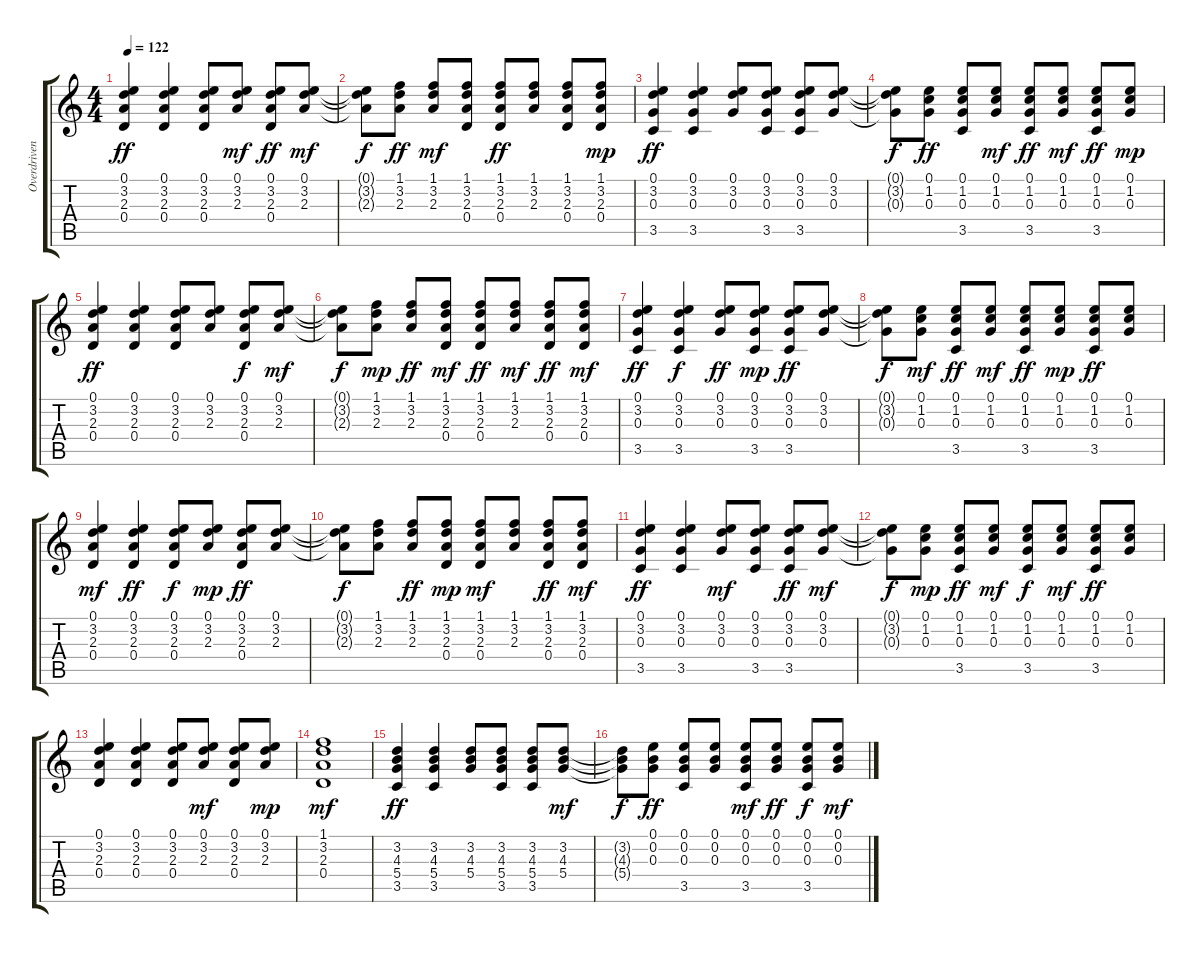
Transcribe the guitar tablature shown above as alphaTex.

\track ("Overdriven Guitar" "Overdriven") {instrument overdrivenguitar}
\staff {score tabs}
\tuning (E4 B3 G3 D3 A2 E2) {hide}
\ts (4 4)
\tempo 122
\clef g2
\ks c
(0.1 3.2 2.3 0.4).4{dy ff} (0.1 3.2 2.3 0.4).4 (0.1 3.2 2.3 0.4).8 (0.1 3.2 2.3).8{dy mf} (0.1 3.2 2.3 0.4).8{dy ff} (0.1 3.2 2.3).8{dy mf} |
(0.1{t} 3.2{t} 2.3{t}).8{dy f} (1.1 3.2 2.3).8{dy ff} (1.1 3.2 2.3).8{dy mf} (1.1 3.2 2.3 0.4).8 (1.1 3.2 2.3 0.4).8{dy ff} (1.1 3.2 2.3).8 (1.1 3.2 2.3 0.4).8 (1.1 3.2 2.3 0.4).8{dy mp} |
(0.1 3.2 0.3 3.5).4{dy ff} (0.1 3.2 0.3 3.5).4 (0.1 3.2 0.3).8 (0.1 3.2 0.3 3.5).8 (0.1 3.2 0.3 3.5).8 (0.1 3.2 0.3).8 |
(0.1{t} 3.2{t} 0.3{t}).8{dy f} (0.1 1.2 0.3).8{dy ff} (0.1 1.2 0.3 3.5).8 (0.1 1.2 0.3).8{dy mf} (0.1 1.2 0.3 3.5).8{dy ff} (0.1 1.2 0.3).8{dy mf} (0.1 1.2 0.3 3.5).8{dy ff} (0.1 1.2 0.3).8{dy mp} |
(0.1 3.2 2.3 0.4).4{dy ff} (0.1 3.2 2.3 0.4).4 (0.1 3.2 2.3 0.4).8 (0.1 3.2 2.3).8 (0.1 3.2 2.3 0.4).8{dy f} (0.1 3.2 2.3).8{dy mf} |
(0.1{t} 3.2{t} 2.3{t}).8{dy f} (1.1 3.2 2.3).8{dy mp} (1.1 3.2 2.3).8{dy ff} (1.1 3.2 2.3 0.4).8{dy mf} (1.1 3.2 2.3 0.4).8{dy ff} (1.1 3.2 2.3).8{dy mf} (1.1 3.2 2.3 0.4).8{dy ff} (1.1 3.2 2.3 0.4).8{dy mf} |
(0.1 3.2 0.3 3.5).4{dy ff} (0.1 3.2 0.3 3.5).4{dy f} (0.1 3.2 0.3).8{dy ff} (0.1 3.2 0.3 3.5).8{dy mp} (0.1 3.2 0.3 3.5).8{dy ff} (0.1 3.2 0.3).8 |
(0.1{t} 3.2{t} 0.3{t}).8{dy f} (0.1 1.2 0.3).8{dy mf} (0.1 1.2 0.3 3.5).8{dy ff} (0.1 1.2 0.3).8{dy mf} (0.1 1.2 0.3 3.5).8{dy ff} (0.1 1.2 0.3).8{dy mp} (0.1 1.2 0.3 3.5).8{dy ff} (0.1 1.2 0.3).8 |
(0.1 3.2 2.3 0.4).4{dy mf} (0.1 3.2 2.3 0.4).4{dy ff} (0.1 3.2 2.3 0.4).8{dy f} (0.1 3.2 2.3).8{dy mp} (0.1 3.2 2.3 0.4).8{dy ff} (0.1 3.2 2.3).8 |
(0.1{t} 3.2{t} 2.3{t}).8{dy f} (1.1 3.2 2.3).8 (1.1 3.2 2.3).8{dy ff} (1.1 3.2 2.3 0.4).8{dy mp} (1.1 3.2 2.3 0.4).8{dy mf} (1.1 3.2 2.3).8 (1.1 3.2 2.3 0.4).8{dy ff} (1.1 3.2 2.3 0.4).8{dy mf} |
(0.1 3.2 0.3 3.5).4{dy ff} (0.1 3.2 0.3 3.5).4 (0.1 3.2 0.3).8{dy mf} (0.1 3.2 0.3 3.5).8 (0.1 3.2 0.3 3.5).8{dy ff} (0.1 3.2 0.3).8{dy mf} |
(0.1{t} 3.2{t} 0.3{t}).8{dy f} (0.1 1.2 0.3).8{dy mp} (0.1 1.2 0.3 3.5).8{dy ff} (0.1 1.2 0.3).8{dy mf} (0.1 1.2 0.3 3.5).8{dy f} (0.1 1.2 0.3).8{dy mf} (0.1 1.2 0.3 3.5).8{dy ff} (0.1 1.2 0.3).8 |
(0.1 3.2 2.3 0.4).4 (0.1 3.2 2.3 0.4).4 (0.1 3.2 2.3 0.4).8 (0.1 3.2 2.3).8{dy mf} (0.1 3.2 2.3 0.4).8 (0.1 3.2 2.3).8{dy mp} |
(1.1 3.2 2.3 0.4).1{dy mf} |
(3.2 4.3 5.4 3.5).4{dy ff} (3.2 4.3 5.4 3.5).4 (3.2 4.3 5.4).8 (3.2 4.3 5.4 3.5).8 (3.2 4.3 5.4 3.5).8 (3.2 4.3 5.4).8{dy mf} |
(3.2{t} 4.3{t} 5.4{t}).8{dy f} (0.1 0.2 0.3).8{dy ff} (0.1 0.2 0.3 3.5).8 (0.1 0.2 0.3).8 (0.1 0.2 0.3 3.5).8{dy mf} (0.1 0.2 0.3).8{dy ff} (0.1 0.2 0.3 3.5).8{dy f} (0.1 0.2 0.3).8{dy mf}
